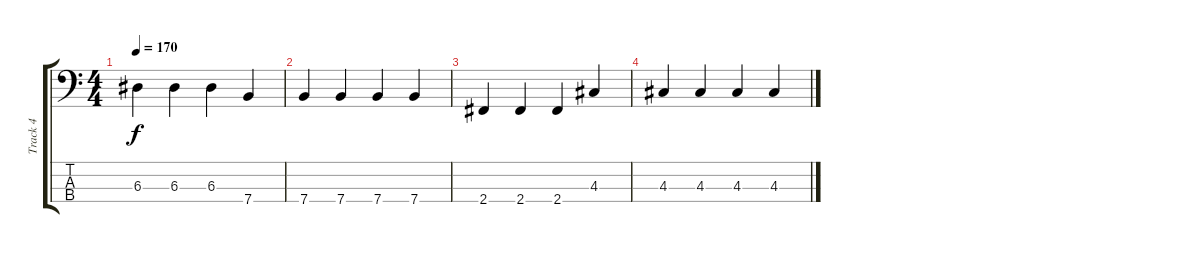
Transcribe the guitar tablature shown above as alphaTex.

\track ("Track 4" "Track 4") {instrument synthbass1}
\staff {score tabs}
\tuning (G2 D2 A1 E1) {hide}
\ts (4 4)
\tempo 170
\clef f4
\ks c
6.3.4{dy f} 6.3.4 6.3.4 7.4.4 |
7.4.4 7.4.4 7.4.4 7.4.4 |
2.4.4 2.4.4 2.4.4 4.3.4 |
4.3.4 4.3.4 4.3.4 4.3.4
